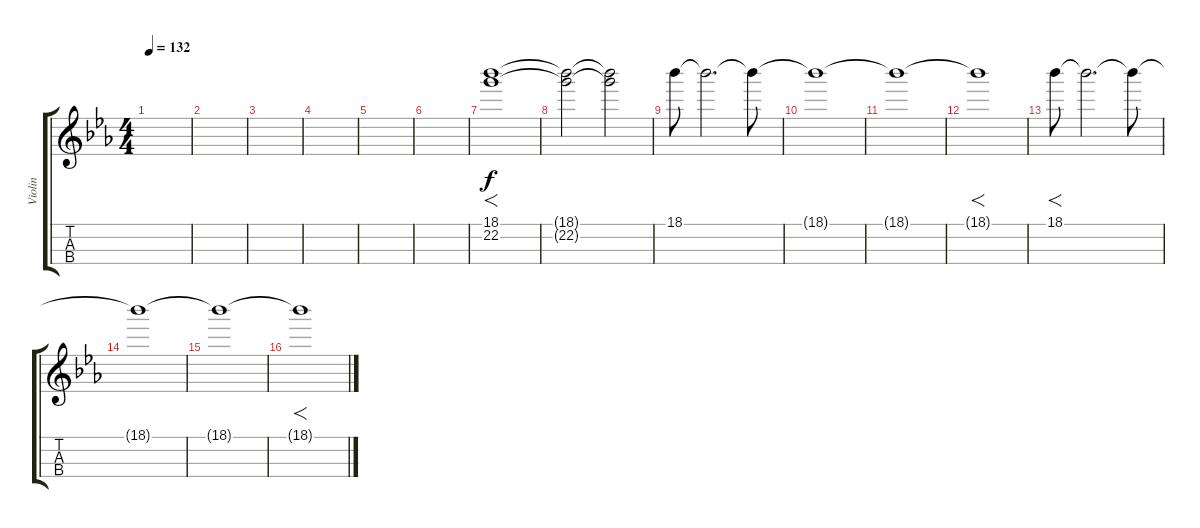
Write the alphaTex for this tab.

\track ("Violin" "Violin") {instrument violin}
\staff {score tabs}
\tuning (E5 A4 Bb3 G3) {hide}
\ts (4 4)
\tempo 132
\clef g2
\ks eb
|
|
|
|
|
|
(18.1 22.2).1{f} |
(18.1{t} 22.2{t}).2 (18.1{t} 22.2{t}).2 |
18.1.8 18.1{t}.2{d} 18.1{t}.8 |
18.1{t}.1 |
18.1{t}.1 |
18.1{t}.1{f} |
18.1.8{f} 18.1{t}.2{d} 18.1{t}.8 |
18.1{t}.1 |
18.1{t}.1 |
18.1{t}.1{f}
